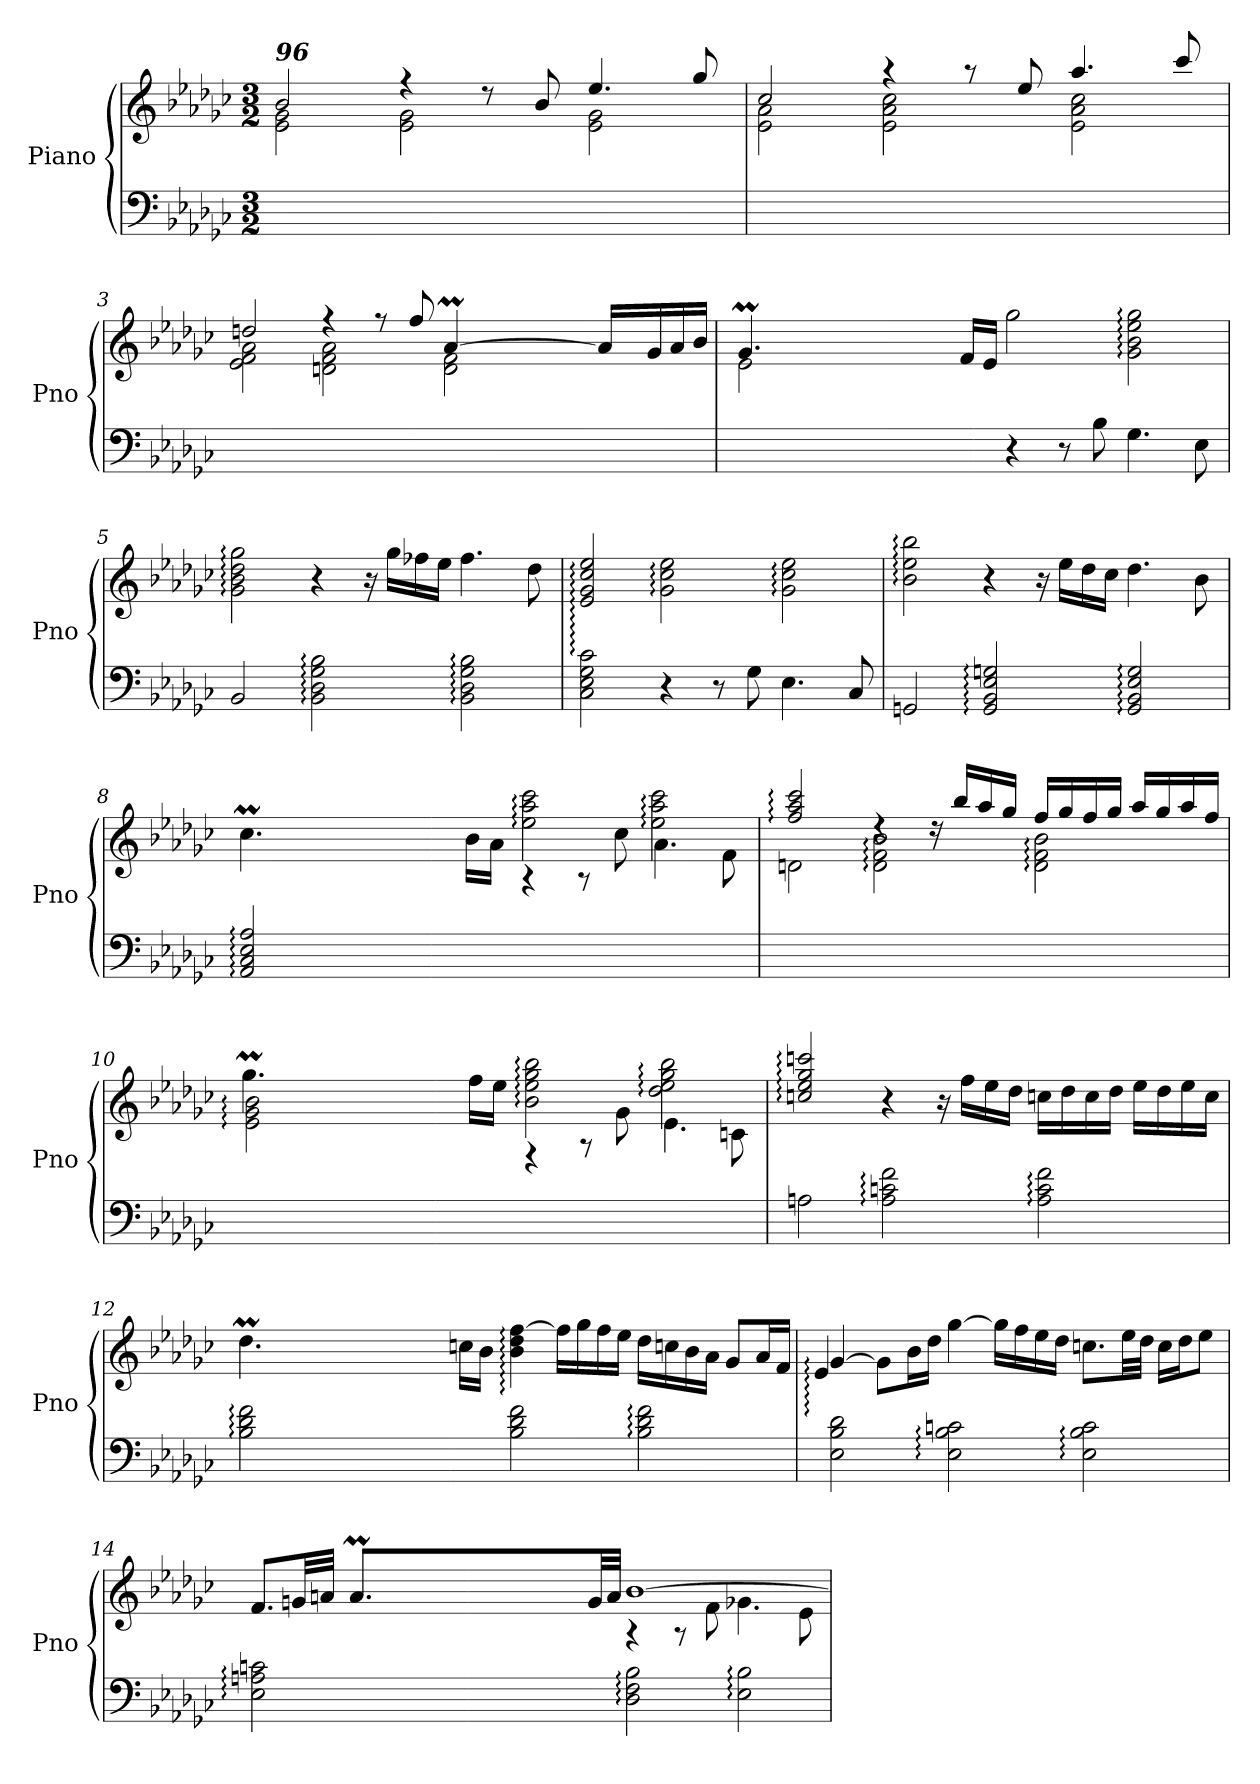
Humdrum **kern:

**kern	**kern
*part1	*part1
*staff2	*staff1
*I"Piano	*
*I'Pno	*
*clefF4	*clefG2
*k[b-e-a-d-g-c-]	*k[b-e-a-d-g-c-]
*M3/2	*M3/2
=1	=1
*	*^
!	!LO:TX:a:Bi:t=96	!
1.ryy	2b-/	2e-\ 2g-\
.	4r	2e-\ 2g-\
.	8r	.
.	8b-/	.
.	4.ee-/	2e-\ 2g-\
.	8gg-/	.
=2	=2	=2
1.ryy	2cc-/	2e-\ 2a-\
.	4r	2e-\ 2a-\ 2cc-\
.	8r	.
.	8ee-/	.
.	4.aa-/	2e-\ 2a-\ 2cc-\
.	8ccc-/	.
=3	=3	=3
*	*	*^
1.ryy	2ddn/	1ryy	2e-\ 2f\ 2a-\
.	4r	.	2dn\ 2f\ 2a-\
.	8r	.	.
.	8ff/	.	.
.	[4a-M/	32b-!yy	2d\ 2f\
.	.	32a-!yy	.
.	.	32b-!yy	.
.	.	32a-!yy	.
.	.	32b-!yy	.
.	.	32a-!yy	.
.	.	32b-!yy	.
.	.	32a-!yy	.
.	16a-/LL]	16a-X!yy	.
.	16g-/	8.ryy	.
.	16a-/	.	.
.	16b-/JJ	.	.
!!LO:LB:g=z	!!	!!
=4	=4	=4	=4
2ryy	4.g-M/	32a-!yy	2e-\
.	.	32g-!yy	.
.	.	32a-!yy	.
.	.	32g-!yy	.
.	.	32a-!yy	.
.	.	32g-!yy	.
.	.	32a-!yy	.
.	.	32g-!yy	.
.	.	32a-!yy	.
.	.	[32g-!yy	.
.	.	16g-!yy]	.
.	16f/LL	1ryy	.
.	16e-/JJ	.	.
4r	2gg-\	.	1ryy
8r	.	.	.
8B-\	.	.	.
4.G-\	2g-\: 2b-\: 2ee-\: 2gg-\:	.	.
8E-\	.	8ryy	.
*	*v	*v	*v
!!LO:LB:g=z
=5	=5
2BB-/	2g-\: 2b-\: 2dd-\: 2gg-\:
2BB-\: 2D-\: 2G-\: 2B-\:	4r
.	16r
.	16gg-\LL
.	16ff-X\
.	16ee-\JJ
2BB-\: 2D-\: 2G-\: 2B-\:	4.ff-\
.	8dd-\
=6	=6
*	*^
2C-\ 2E-\ 2G-\ 2c-\	2e-/ 2g-/ 2cc-/ 2ee-/	2C-yy: 2E-yy: 2G-yy: 2c-yy: 2e-yy: 2g-yy: 2cc-yy: 2ee-yy:
4r	2g-\: 2cc-\: 2ee-\:	1ryy
8r	.	.
8G-\	.	.
4.E-\	2g-\: 2cc-\: 2ee-\:	.
8C-/	.	.
*	*v	*v
=7	=7
2GGn/	2b-\: 2ee-\: 2bb-\:
2GG/: 2BB-/: 2E-/: 2Gn/:	4r
.	16r
.	16ee-\LL
.	16dd-\
.	16cc-\JJ
2GG/: 2BB-/: 2E-/: 2G/:	4.dd-\
.	8b-\
!!LO:LB:g=z
=8	=8
*	*^
*	*	*^
2AA-/: 2C-/: 2E-/: 2A-/:	4.cc-M\	32dd-!yy	2..ryy
.	.	32cc-!yy	.
.	.	32dd-!yy	.
.	.	32cc-!yy	.
.	.	32dd-!yy	.
.	.	32cc-!yy	.
.	.	32dd-!yy	.
.	.	32cc-!yy	.
.	.	32dd-!yy	.
.	.	[32cc-!yy	.
.	.	16cc-!yy]	.
.	16b-\LL	1ryy	.
.	16a-\JJ	.	.
4rdd	2ee-\: 2aa-\: 2ccc-\:	.	.
8rdd	.	.	.
2ryy	.	.	8cc-\
.	2ee-\: 2aa-\: 2ccc-\:	.	4.a-\
8ryy	.	8ryy	8f\
*	*	*v	*v
!!LO:LB:g=z
=9	=9	=9
1.ryy	2ff/: 2aa-/: 2ccc-/:	2dn\
.	4rdd	2d\: 2f\: 2b-\:
.	16rdd	.
.	16bb-/LL	.
.	16aa-/	.
.	16gg-/JJ	.
.	16ff/LL	2d\: 2f\: 2b-\:
.	16gg-/	.
.	16ff/	.
.	16gg-/JJ	.
.	16aa-/LL	.
.	16gg-/	.
.	16aa-/	.
.	16ff/JJ	.
=10	=10	=10
*	*	*^
2ryy	4.gg-M\	32aa-!yy	2e-\: 2g-\: 2b-\:
.	.	32gg-!yy	.
.	.	32aa-!yy	.
.	.	32gg-!yy	.
.	.	32aa-!yy	.
.	.	32gg-!yy	.
.	.	32aa-!yy	.
.	.	32gg-!yy	.
.	.	32aa-!yy	.
.	.	[32gg-!yy	.
.	.	16gg-!yy]	.
.	16ff\LL	1ryy	.
.	16ee-\JJ	.	.
4rb	2b-\: 2ee-\: 2gg-\: 2bb-\:	.	4.ryy
8rdd	.	.	.
2ryy	.	.	8g-\
.	2dd-\: 2ee-\: 2gg-\: 2bb-\:	.	4.e-\
8ryy	.	8ryy	8cn\
*	*v	*v	*v
!!LO:PB:g=z
=11	=11
2An\	2ccn/: 2ee-/: 2gg-/: 2cccn/:
2A\: 2cn\: 2f\:	4r
.	16r
.	16ff\LL
.	16ee-\
.	16dd-\JJ
2A\: 2c\: 2f\:	16ccn\LL
.	16dd-\
.	16cc\
.	16dd-\JJ
.	16ee-\LL
.	16dd-\
.	16ee-\
.	16cc\JJ
!!LO:LB:g=z
=12	=12
*	*^
2B-\: 2d-\: 2f\:	4.dd-M\	32ee-!yy
.	.	32dd-!yy
.	.	32ee-!yy
.	.	32dd-!yy
.	.	32ee-!yy
.	.	32dd-!yy
.	.	32ee-!yy
.	.	32dd-!yy
.	.	32ee-!yy
.	.	[32dd-!yy
.	.	16dd-!yy]
.	16ccn\LL	8ryy
.	16b-\JJ	.
2B-\ 2d-\ 2f\	4b-\ 4dd-\ [4ff\	2B-yy: 2d-yy: 2fyy: 2b-yy: 2dd-yy: 2ffyy:
.	16ff\LL]	.
.	16gg-\	.
.	16ff\	.
.	16ee-\JJ	.
2B-\: 2d-\: 2f\:	16dd-\LL	2ryy
.	16ccn\	.
.	16b-\	.
.	16a-\JJ	.
.	8g-/L	.
.	16a-/L	.
.	16f/JJ	.
!!LO:LB:g=z
=13	=13	=13
*	*	*^
2E-\ 2B-\ 2d-\	[4g-/	2E-yy: 2B-yy: 2d-yy: 2e-yy: 2g-yy:	4e-/
.	8g-\L]	.	1ryy
.	16b-\L	.	.
.	16dd-\JJ	.	.
2E-\: 2B-\: 2cn\:	[4gg-\	1ryy	.
.	16gg-\LL]	.	.
.	16ff\	.	.
.	16ee-\	.	.
.	16dd-\JJ	.	.
2E-\: 2B-\: 2c\:	8.ccn\L	.	.
.	32ee-\LL	.	.
.	32dd-\JJJ	.	.
.	16cc\LL	.	4ryy
.	16dd-\J	.	.
.	8ee-\J	.	.
*	*	*v	*v
!!LO:LB:g=z
=14	=14	=14
2E-\: 2An\: 2cn\:	8.f/L	4ryy
.	32gn/LL	.
.	32an/JJJ	.
.	8.am/L	64b-!yy
.	.	64a!yy
.	.	64b-!yy
.	.	64a!yy
.	.	64b-!yy
.	.	64a!yy
.	.	64b-!yy
.	.	64a!yy
.	.	64b-!yy
.	.	64a!yy
.	.	64b-!yy
.	.	64a!yy
.	32g/LL	16ryy
.	32a/JJJ	.
2D-\: 2F\: 2B-\:	[1b-	4rA
.	.	8rA
.	.	8f\
2E-\: 2B-\:	.	4.g-X\
.	.	8e-\
*	*v	*v
=	=
*-	*-
